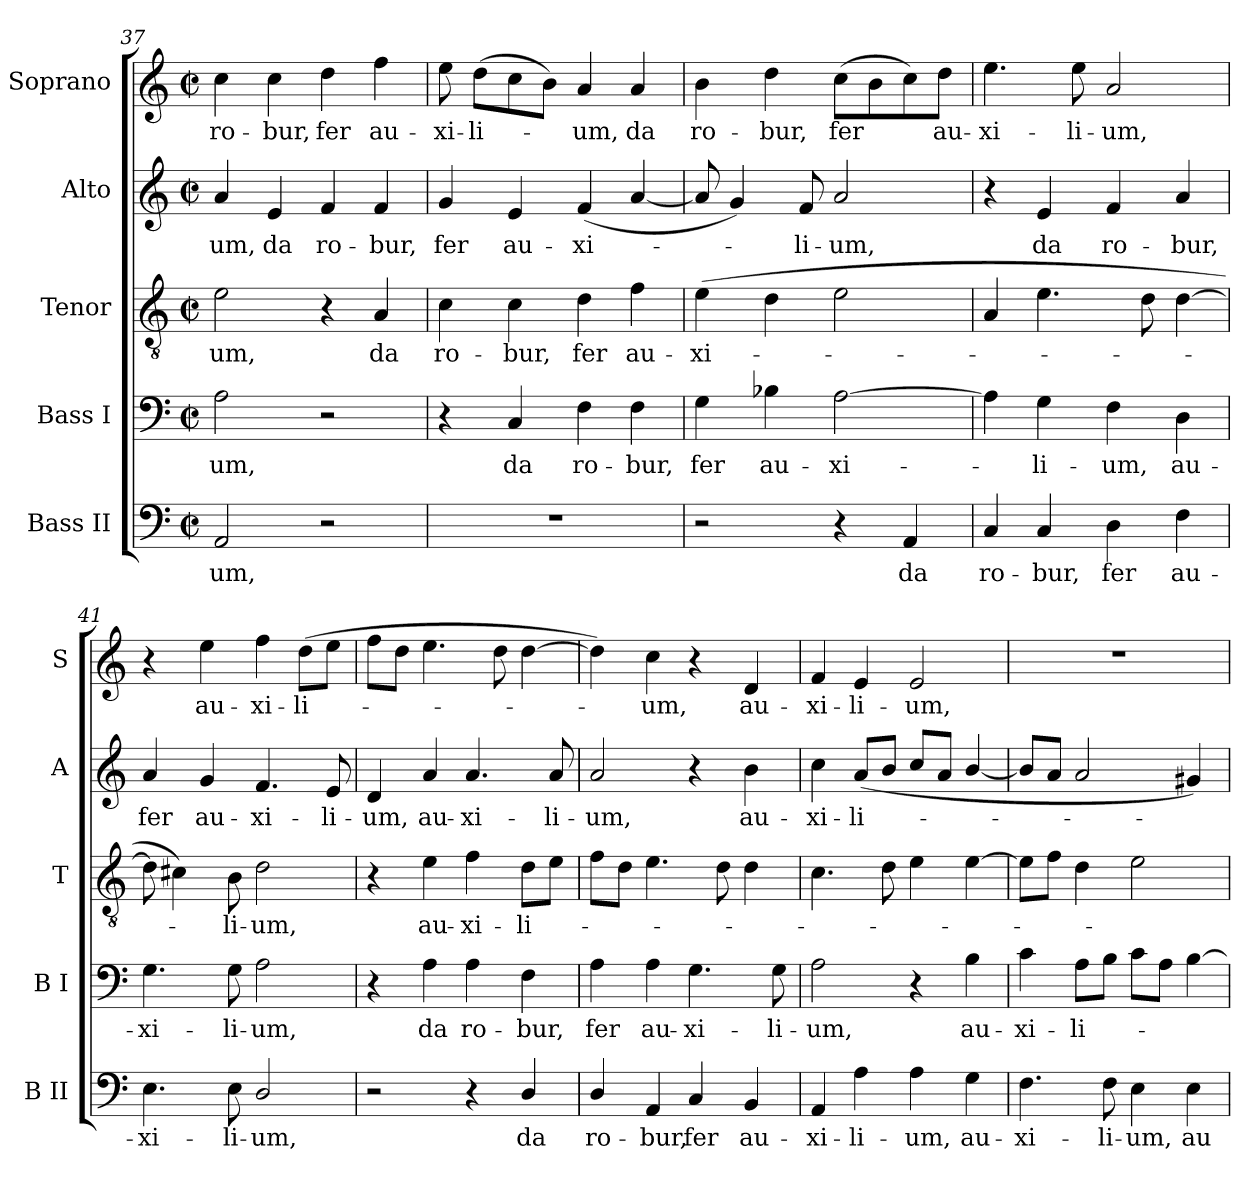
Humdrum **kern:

**kern	**text	**kern	**text	**kern	**text	**kern	**text	**kern	**text
*part5	*part5	*part4	*part4	*part3	*part3	*part2	*part2	*part1	*part1
*staff5	*staff5	*staff4	*staff4	*staff3	*staff3	*staff2	*staff2	*staff1	*staff1
*I"Bass II	*	*I"Bass I	*	*I"Tenor	*	*I"Alto	*	*I"Soprano	*
*I'B II	*	*I'B I	*	*I'T	*	*I'A	*	*I'S	*
*clefF4	*	*clefF4	*	*clefGv2	*	*clefG2	*	*clefG2	*
*k[]	*	*k[]	*	*k[]	*	*k[]	*	*k[]	*
*M2/2	*	*M2/2	*	*M2/2	*	*M2/2	*	*M2/2	*
*met(c|)	*	*met(c|)	*	*met(c|)	*	*met(c|)	*	*met(c|)	*
=37	=37	=37	=37	=37	=37	=37	=37	=37	=37
!	!LO:LY:b	!	!LO:LY:b	!	!LO:LY:b	!	!LO:LY:b	!	!LO:LY:b
2AA/	-um,	2A\	-um,	2e\	-um,	4a/	-um,	4cc\	ro-
!	!	!	!	!	!	!	!LO:LY:b	!	!LO:LY:b
.	.	.	.	.	.	4e/	da	4cc\	-bur,
!	!	!	!	!	!	!	!LO:LY:b	!	!LO:LY:b
2r	.	2r	.	4r	.	4f/	ro-	4dd\	fer
!	!	!	!	!	!LO:LY:b	!	!LO:LY:b	!	!LO:LY:b
.	.	.	.	4A/	da	4f/	-bur,	4ff\	au-
=38	=38	=38	=38	=38	=38	=38	=38	=38	=38
!	!	!	!	!	!LO:LY:b	!	!LO:LY:b	!	!LO:LY:b
1r	.	4r	.	4c\	ro-	4g/	fer	8ee\	-xi-
!	!	!	!	!	!	!	!	!	!LO:LY:b
.	.	.	.	.	.	.	.	(>8dd\L	-li-
!	!	!	!LO:LY:b	!	!LO:LY:b	!	!LO:LY:b	!	!
.	.	4C/	da	4c\	-bur,	4e/	au-	8cc\	.
.	.	.	.	.	.	.	.	8b\J)	.
!	!	!	!LO:LY:b	!	!LO:LY:b	!	!LO:LY:b	!	!LO:LY:b
.	.	4F\	ro-	4d\	fer	(<4f/	-xi-	4a/	um,
!	!	!	!LO:LY:b	!	!LO:LY:b	!	!	!	!LO:LY:b
.	.	4F\	-bur,	4f\	au-	[4a/	.	4a/	da
=39	=39	=39	=39	=39	=39	=39	=39	=39	=39
!	!	!	!LO:LY:b	!	!LO:LY:b	!	!	!	!LO:LY:b
2r	.	4G\	fer	(>4e\	-xi-	8a/]	.	4b\	ro-
.	.	.	.	.	.	4g/)	.	.	.
!	!	!	!LO:LY:b	!	!	!	!	!	!LO:LY:b
.	.	4B-X\	au-	4d\	.	.	.	4dd\	-bur,
!	!	!	!	!	!	!	!LO:LY:b	!	!
.	.	.	.	.	.	8f/	li-	.	.
!	!	!	!LO:LY:b	!	!	!	!LO:LY:b	!	!LO:LY:b
4r	.	[2A\	-xi-	2e\	.	2a/	-um,	(>8cc\L	fer
.	.	.	.	.	.	.	.	8b\	.
!	!LO:LY:b	!	!	!	!	!	!	!	!
4AA/	da	.	.	.	.	.	.	8cc\)	.
!	!	!	!	!	!	!	!	!	!LO:LY:b
.	.	.	.	.	.	.	.	8dd\J	au-
=40	=40	=40	=40	=40	=40	=40	=40	=40	=40
!	!LO:LY:b	!	!	!	!	!	!	!	!LO:LY:b
4C/	ro-	4A\]	.	4A/	.	4r	.	4.ee\	-xi-
!	!LO:LY:b	!	!LO:LY:b	!	!	!	!LO:LY:b	!	!
4C/	-bur,	4G\	li-	4.e\	.	4e/	da	.	.
!	!	!	!	!	!	!	!	!	!LO:LY:b
.	.	.	.	.	.	.	.	8ee\	-li-
!	!LO:LY:b	!	!LO:LY:b	!	!	!	!LO:LY:b	!	!LO:LY:b
4D\	fer	4F\	-um,	.	.	4f/	ro-	2a/	-um,
.	.	.	.	8d\	.	.	.	.	.
!	!LO:LY:b	!	!LO:LY:b	!	!	!	!LO:LY:b	!	!
4F\	au-	4D\	au-	[4d\	.	4a/	-bur,	.	.
!!LO:LB:g=z
=41	=41	=41	=41	=41	=41	=41	=41	=41	=41
!	!LO:LY:b	!	!LO:LY:b	!	!	!	!LO:LY:b	!	!
4.E\	-xi-	4.G\	-xi-	8d\]	.	4a/	fer	4r	.
.	.	.	.	4c#X\)	.	.	.	.	.
!	!	!	!	!	!	!	!LO:LY:b	!	!LO:LY:b
.	.	.	.	.	.	4g/	au-	4ee\	au-
!	!LO:LY:b	!	!LO:LY:b	!	!LO:LY:b	!	!	!	!
8E\	-li-	8G\	-li-	8B\	li-	.	.	.	.
!	!LO:LY:b	!	!LO:LY:b	!	!LO:LY:b	!	!LO:LY:b	!	!LO:LY:b
2D/	-um,	2A\	-um,	2d\	-um,	4.f/	-xi-	4ff\	-xi-
!	!	!	!	!	!	!	!	!	!LO:LY:b
.	.	.	.	.	.	.	.	(>8dd\L	-li-
!	!	!	!	!	!	!	!LO:LY:b	!	!
.	.	.	.	.	.	8e/	-li-	8ee\J	.
=42	=42	=42	=42	=42	=42	=42	=42	=42	=42
!	!	!	!	!	!	!	!LO:LY:b	!	!
2r	.	4r	.	4r	.	4d/	-um,	8ff\L	.
.	.	.	.	.	.	.	.	8dd\J	.
!	!	!	!LO:LY:b	!	!LO:LY:b	!	!LO:LY:b	!	!
.	.	4A\	da	4e\	au-	4a/	au-	4.ee\	.
!	!	!	!LO:LY:b	!	!LO:LY:b	!	!LO:LY:b	!	!
4r	.	4A\	ro-	4f\	-xi-	4.a/	-xi-	.	.
.	.	.	.	.	.	.	.	8dd\	.
!	!LO:LY:b	!	!LO:LY:b	!	!LO:LY:b	!	!	!	!
4D/	da	4F\	-bur,	8d\L	-li-	.	.	[4dd\	.
!	!	!	!	!	!	!	!LO:LY:b	!	!
.	.	.	.	8e\J	.	8a/	-li-	.	.
=43	=43	=43	=43	=43	=43	=43	=43	=43	=43
!	!LO:LY:b	!	!LO:LY:b	!	!	!	!LO:LY:b	!	!
4D/	ro-	4A\	fer	8f\L	.	2a/	-um,	4dd\])	.
.	.	.	.	8d\J	.	.	.	.	.
!	!LO:LY:b	!	!LO:LY:b	!	!	!	!	!	!LO:LY:b
4AA/	-bur,	4A\	au-	4.e\	.	.	.	4cc\	um,
!	!LO:LY:b	!	!LO:LY:b	!	!	!	!	!	!
4C/	fer	4.G\	-xi-	.	.	4r	.	4r	.
.	.	.	.	8d\	.	.	.	.	.
!	!LO:LY:b	!	!	!	!	!	!LO:LY:b	!	!LO:LY:b
4BB/	au-	.	.	4d\	.	4b\	au-	4d/	au-
!	!	!	!LO:LY:b	!	!	!	!	!	!
.	.	8G\	-li-	.	.	.	.	.	.
=44	=44	=44	=44	=44	=44	=44	=44	=44	=44
!	!LO:LY:b	!	!LO:LY:b	!	!	!	!LO:LY:b	!	!LO:LY:b
4AA/	-xi-	2A\	-um,	4.c\	.	4cc\	-xi-	4f/	-xi-
!	!LO:LY:b	!	!	!	!	!	!LO:LY:b	!	!LO:LY:b
4A\	-li-	.	.	.	.	(<8a/L	-li-	4e/	-li-
.	.	.	.	8d\	.	8b/J	.	.	.
!	!LO:LY:b	!	!	!	!	!	!	!	!LO:LY:b
4A\	-um,	4r	.	4e\	.	8cc/L	.	2e/	-um,
.	.	.	.	.	.	8a/J	.	.	.
!	!LO:LY:b	!	!LO:LY:b	!	!	!	!	!	!
4G\	au-	4B\	au-	[4e\	.	[4b/	.	.	.
=45	=45	=45	=45	=45	=45	=45	=45	=45	=45
!	!LO:LY:b	!	!LO:LY:b	!	!	!	!	!	!
4.F\	-xi-	4c\	-xi-	8e\L]	.	8b/L]	.	1r	.
.	.	.	.	8f\J	.	8a/J	.	.	.
!	!	!	!LO:LY:b	!	!	!	!	!	!
.	.	8A\L	-li-	4d\	.	2a/	.	.	.
!	!LO:LY:b	!	!	!	!	!	!	!	!
8F\	-li-	8B\J	.	.	.	.	.	.	.
!	!LO:LY:b	!	!	!	!	!	!	!	!
4E\	-um,	8c\L	.	2e\	.	.	.	.	.
.	.	8A\J	.	.	.	.	.	.	.
!	!LO:LY:b	!	!	!	!	!	!	!	!
4E\	au-	[4B\	.	.	.	4g#X/)	.	.	.
=	=	=	=	=	=	=	=	=	=
*-	*-	*-	*-	*-	*-	*-	*-	*-	*-
